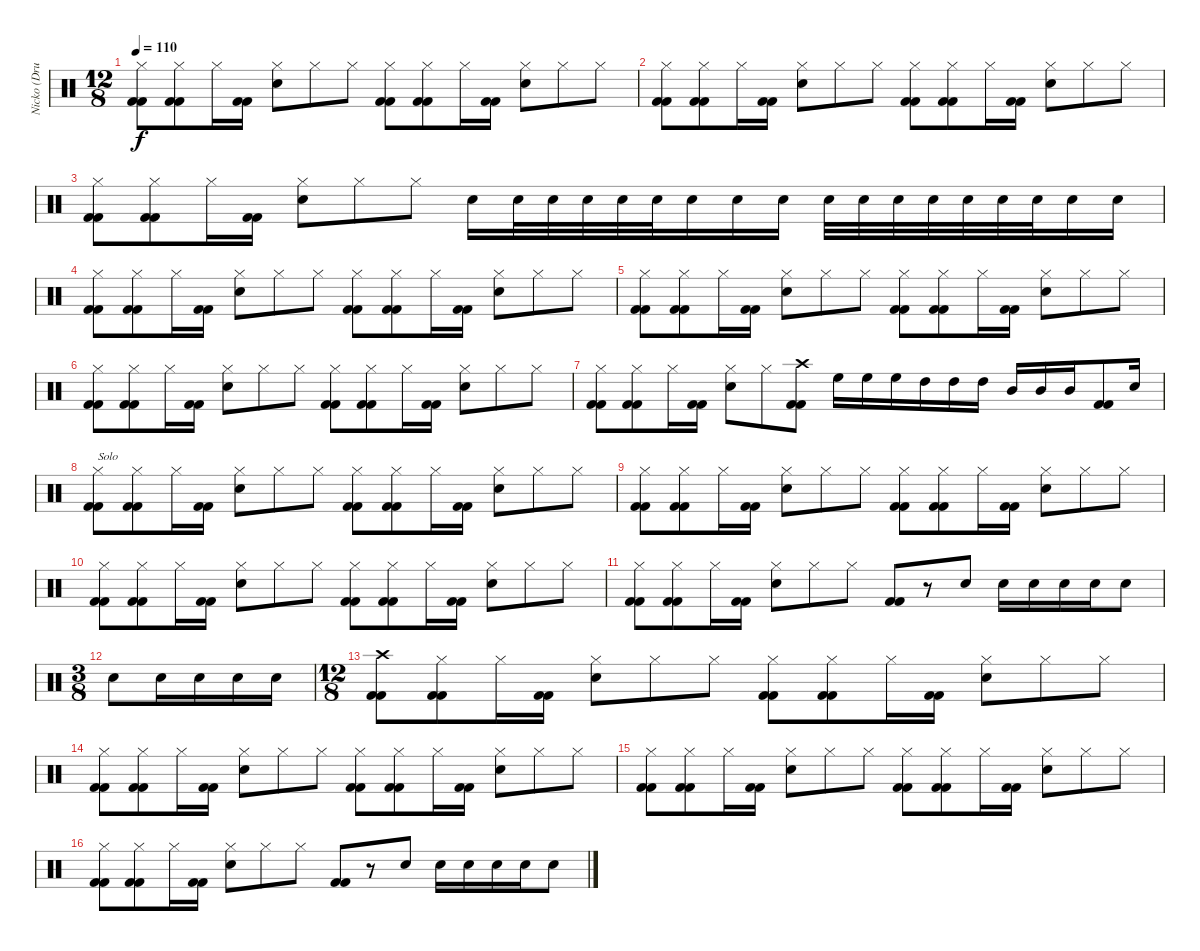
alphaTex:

\track ("Nicko (Drums)" "Nicko (Dru") {instrument percussion}
\staff {score}
\articulation defaults
\ts (12 8)
\tempo 110
\clef neutral
\ks c
("Hi-Hat (closed)" "Kick (hit) 2" "Kick (hit) 2").8{dy f} ("Hi-Hat (closed)" "Kick (hit) 2" "Kick (hit) 2").8 "Hi-Hat (closed)".16 ("Kick (hit) 2" "Kick (hit) 2").16 ("Hi-Hat (closed)" "Snare (hit) 2").8 "Hi-Hat (closed)".8 "Hi-Hat (closed)".8 ("Hi-Hat (closed)" "Kick (hit) 2" "Kick (hit) 2").8 ("Hi-Hat (closed)" "Kick (hit) 2" "Kick (hit) 2").8 "Hi-Hat (closed)".16 ("Kick (hit) 2" "Kick (hit) 2").16 ("Hi-Hat (closed)" "Snare (hit) 2").8 "Hi-Hat (closed)".8 "Hi-Hat (closed)".8 |
("Hi-Hat (closed)" "Kick (hit) 2" "Kick (hit) 2").8 ("Hi-Hat (closed)" "Kick (hit) 2" "Kick (hit) 2").8 "Hi-Hat (closed)".16 ("Kick (hit) 2" "Kick (hit) 2").16 ("Hi-Hat (closed)" "Snare (hit) 2").8 "Hi-Hat (closed)".8 "Hi-Hat (closed)".8 ("Hi-Hat (closed)" "Kick (hit) 2" "Kick (hit) 2").8 ("Hi-Hat (closed)" "Kick (hit) 2" "Kick (hit) 2").8 "Hi-Hat (closed)".16 ("Kick (hit) 2" "Kick (hit) 2").16 ("Hi-Hat (closed)" "Snare (hit) 2").8 "Hi-Hat (closed)".8 "Hi-Hat (closed)".8 |
("Hi-Hat (closed)" "Kick (hit) 2" "Kick (hit) 2").8 ("Hi-Hat (closed)" "Kick (hit) 2" "Kick (hit) 2").8 "Hi-Hat (closed)".16 ("Kick (hit) 2" "Kick (hit) 2").16 ("Hi-Hat (closed)" "Snare (hit) 2").8 "Hi-Hat (closed)".8 "Hi-Hat (closed)".8 "Snare (hit) 2".16 "Snare (hit) 2".32 "Snare (hit) 2".32 "Snare (hit) 2".32 "Snare (hit) 2".32 "Snare (hit) 2".32 "Snare (hit) 2".16 "Snare (hit) 2".16 "Snare (hit) 2".16 "Snare (hit) 2".32 "Snare (hit) 2".32 "Snare (hit) 2".32 "Snare (hit) 2".32 "Snare (hit) 2".32 "Snare (hit) 2".32 "Snare (hit) 2".32 "Snare (hit) 2".16 "Snare (hit) 2".16 |
("Hi-Hat (closed)" "Kick (hit) 2" "Kick (hit) 2").8 ("Hi-Hat (closed)" "Kick (hit) 2" "Kick (hit) 2").8 "Hi-Hat (closed)".16 ("Kick (hit) 2" "Kick (hit) 2").16 ("Hi-Hat (closed)" "Snare (hit) 2").8 "Hi-Hat (closed)".8 "Hi-Hat (closed)".8 ("Hi-Hat (closed)" "Kick (hit) 2" "Kick (hit) 2").8 ("Hi-Hat (closed)" "Kick (hit) 2" "Kick (hit) 2").8 "Hi-Hat (closed)".16 ("Kick (hit) 2" "Kick (hit) 2").16 ("Hi-Hat (closed)" "Snare (hit) 2").8 "Hi-Hat (closed)".8 "Hi-Hat (closed)".8 |
("Hi-Hat (closed)" "Kick (hit) 2" "Kick (hit) 2").8 ("Hi-Hat (closed)" "Kick (hit) 2" "Kick (hit) 2").8 "Hi-Hat (closed)".16 ("Kick (hit) 2" "Kick (hit) 2").16 ("Hi-Hat (closed)" "Snare (hit) 2").8 "Hi-Hat (closed)".8 "Hi-Hat (closed)".8 ("Hi-Hat (closed)" "Kick (hit) 2" "Kick (hit) 2").8 ("Hi-Hat (closed)" "Kick (hit) 2" "Kick (hit) 2").8 "Hi-Hat (closed)".16 ("Kick (hit) 2" "Kick (hit) 2").16 ("Hi-Hat (closed)" "Snare (hit) 2").8 "Hi-Hat (closed)".8 "Hi-Hat (closed)".8 |
("Hi-Hat (closed)" "Kick (hit) 2" "Kick (hit) 2").8 ("Hi-Hat (closed)" "Kick (hit) 2" "Kick (hit) 2").8 "Hi-Hat (closed)".16 ("Kick (hit) 2" "Kick (hit) 2").16 ("Hi-Hat (closed)" "Snare (hit) 2").8 "Hi-Hat (closed)".8 "Hi-Hat (closed)".8 ("Hi-Hat (closed)" "Kick (hit) 2" "Kick (hit) 2").8 ("Hi-Hat (closed)" "Kick (hit) 2" "Kick (hit) 2").8 "Hi-Hat (closed)".16 ("Kick (hit) 2" "Kick (hit) 2").16 ("Hi-Hat (closed)" "Snare (hit) 2").8 "Hi-Hat (closed)".8 "Hi-Hat (closed)".8 |
("Hi-Hat (closed)" "Kick (hit) 2" "Kick (hit) 2").8 ("Hi-Hat (closed)" "Kick (hit) 2" "Kick (hit) 2").8 "Hi-Hat (closed)".16 ("Kick (hit) 2" "Kick (hit) 2").16 ("Hi-Hat (closed)" "Snare (hit) 2").8 "Hi-Hat (closed)".8 ("Crash high (hit)" "Kick (hit) 2" "Kick (hit) 2").8 "High Floor Tom (hit)".16 "High Floor Tom (hit)".16 "High Floor Tom (hit)".16 "High Tom (hit)".16 "High Tom (hit)".16 "High Tom (hit)".16 "Mid Tom (hit)".16 "Mid Tom (hit)".16 "Mid Tom (hit)".16 ("Kick (hit) 2" "Kick (hit) 2").8 "Snare (hit) 2".16 |
("Hi-Hat (closed)" "Kick (hit) 2" "Kick (hit) 2").8{txt "Solo"} ("Hi-Hat (closed)" "Kick (hit) 2" "Kick (hit) 2").8 "Hi-Hat (closed)".16 ("Kick (hit) 2" "Kick (hit) 2").16 ("Hi-Hat (closed)" "Snare (hit) 2").8 "Hi-Hat (closed)".8 "Hi-Hat (closed)".8 ("Hi-Hat (closed)" "Kick (hit) 2" "Kick (hit) 2").8 ("Hi-Hat (closed)" "Kick (hit) 2" "Kick (hit) 2").8 "Hi-Hat (closed)".16 ("Kick (hit) 2" "Kick (hit) 2").16 ("Hi-Hat (closed)" "Snare (hit) 2").8 "Hi-Hat (closed)".8 "Hi-Hat (closed)".8 |
("Hi-Hat (closed)" "Kick (hit) 2" "Kick (hit) 2").8 ("Hi-Hat (closed)" "Kick (hit) 2" "Kick (hit) 2").8 "Hi-Hat (closed)".16 ("Kick (hit) 2" "Kick (hit) 2").16 ("Hi-Hat (closed)" "Snare (hit) 2").8 "Hi-Hat (closed)".8 "Hi-Hat (closed)".8 ("Hi-Hat (closed)" "Kick (hit) 2" "Kick (hit) 2").8 ("Hi-Hat (closed)" "Kick (hit) 2" "Kick (hit) 2").8 "Hi-Hat (closed)".16 ("Kick (hit) 2" "Kick (hit) 2").16 ("Hi-Hat (closed)" "Snare (hit) 2").8 "Hi-Hat (closed)".8 "Hi-Hat (closed)".8 |
("Hi-Hat (closed)" "Kick (hit) 2" "Kick (hit) 2").8 ("Hi-Hat (closed)" "Kick (hit) 2" "Kick (hit) 2").8 "Hi-Hat (closed)".16 ("Kick (hit) 2" "Kick (hit) 2").16 ("Hi-Hat (closed)" "Snare (hit) 2").8 "Hi-Hat (closed)".8 "Hi-Hat (closed)".8 ("Hi-Hat (closed)" "Kick (hit) 2" "Kick (hit) 2").8 ("Hi-Hat (closed)" "Kick (hit) 2" "Kick (hit) 2").8 "Hi-Hat (closed)".16 ("Kick (hit) 2" "Kick (hit) 2").16 ("Hi-Hat (closed)" "Snare (hit) 2").8 "Hi-Hat (closed)".8 "Hi-Hat (closed)".8 |
("Hi-Hat (closed)" "Kick (hit) 2" "Kick (hit) 2").8 ("Hi-Hat (closed)" "Kick (hit) 2" "Kick (hit) 2").8 "Hi-Hat (closed)".16 ("Kick (hit) 2" "Kick (hit) 2").16 ("Hi-Hat (closed)" "Snare (hit) 2").8 "Hi-Hat (closed)".8 "Hi-Hat (closed)".8 ("Kick (hit) 2" "Kick (hit) 2").8 r.8 "Snare (hit) 2".8 "Snare (hit) 2".16 "Snare (hit) 2".16 "Snare (hit) 2".16 "Snare (hit) 2".16 "Snare (hit) 2".8 |
\ts (3 8)
"Snare (hit) 2".8 "Snare (hit) 2".16 "Snare (hit) 2".16 "Snare (hit) 2".16 "Snare (hit) 2".16 |
\ts (12 8)
("Crash high (hit)" "Kick (hit) 2" "Kick (hit) 2").8 ("Hi-Hat (closed)" "Kick (hit) 2" "Kick (hit) 2").8 "Hi-Hat (closed)".16 ("Kick (hit) 2" "Kick (hit) 2").16 ("Hi-Hat (closed)" "Snare (hit) 2").8 "Hi-Hat (closed)".8 "Hi-Hat (closed)".8 ("Hi-Hat (closed)" "Kick (hit) 2" "Kick (hit) 2").8 ("Hi-Hat (closed)" "Kick (hit) 2" "Kick (hit) 2").8 "Hi-Hat (closed)".16 ("Kick (hit) 2" "Kick (hit) 2").16 ("Hi-Hat (closed)" "Snare (hit) 2").8 "Hi-Hat (closed)".8 "Hi-Hat (closed)".8 |
("Hi-Hat (closed)" "Kick (hit) 2" "Kick (hit) 2").8 ("Hi-Hat (closed)" "Kick (hit) 2" "Kick (hit) 2").8 "Hi-Hat (closed)".16 ("Kick (hit) 2" "Kick (hit) 2").16 ("Hi-Hat (closed)" "Snare (hit) 2").8 "Hi-Hat (closed)".8 "Hi-Hat (closed)".8 ("Hi-Hat (closed)" "Kick (hit) 2" "Kick (hit) 2").8 ("Hi-Hat (closed)" "Kick (hit) 2" "Kick (hit) 2").8 "Hi-Hat (closed)".16 ("Kick (hit) 2" "Kick (hit) 2").16 ("Hi-Hat (closed)" "Snare (hit) 2").8 "Hi-Hat (closed)".8 "Hi-Hat (closed)".8 |
("Hi-Hat (closed)" "Kick (hit) 2" "Kick (hit) 2").8 ("Hi-Hat (closed)" "Kick (hit) 2" "Kick (hit) 2").8 "Hi-Hat (closed)".16 ("Kick (hit) 2" "Kick (hit) 2").16 ("Hi-Hat (closed)" "Snare (hit) 2").8 "Hi-Hat (closed)".8 "Hi-Hat (closed)".8 ("Hi-Hat (closed)" "Kick (hit) 2" "Kick (hit) 2").8 ("Hi-Hat (closed)" "Kick (hit) 2" "Kick (hit) 2").8 "Hi-Hat (closed)".16 ("Kick (hit) 2" "Kick (hit) 2").16 ("Hi-Hat (closed)" "Snare (hit) 2").8 "Hi-Hat (closed)".8 "Hi-Hat (closed)".8 |
("Hi-Hat (closed)" "Kick (hit) 2" "Kick (hit) 2").8 ("Hi-Hat (closed)" "Kick (hit) 2" "Kick (hit) 2").8 "Hi-Hat (closed)".16 ("Kick (hit) 2" "Kick (hit) 2").16 ("Hi-Hat (closed)" "Snare (hit) 2").8 "Hi-Hat (closed)".8 "Hi-Hat (closed)".8 ("Kick (hit) 2" "Kick (hit) 2").8 r.8 "Snare (hit) 2".8 "Snare (hit) 2".16 "Snare (hit) 2".16 "Snare (hit) 2".16 "Snare (hit) 2".16 "Snare (hit) 2".8
